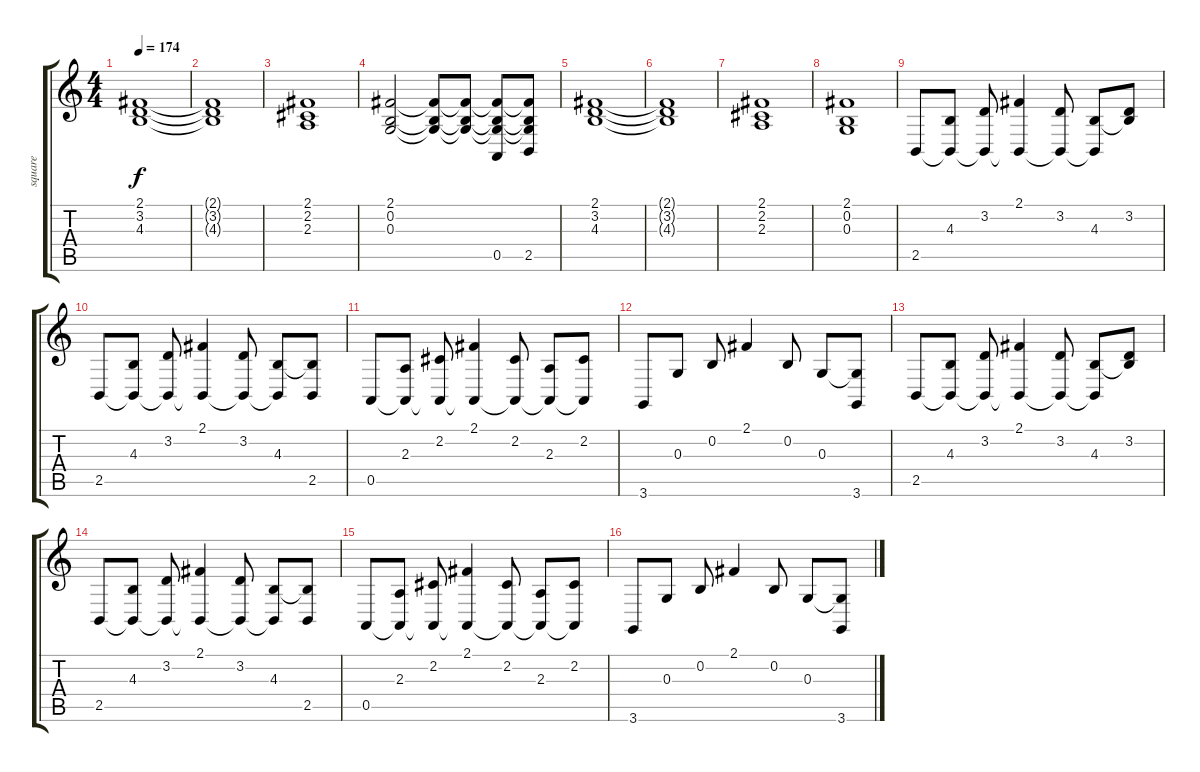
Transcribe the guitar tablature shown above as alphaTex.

\track ("square" "square") {instrument lead1square}
\staff {score tabs}
\tuning (E4 B3 G3 D3 A2 E2) {hide}
\ts (4 4)
\tempo 174
\clef g2
\ks c
(2.1 3.2 4.3).1{dy f} |
(2.1{t} 3.2{t} 4.3{t}).1 |
(2.1 2.2 2.3).1 |
(2.1 0.2 0.3).2 (2.1{t} 0.2{t} 0.3{t}).8 (2.1{t} 0.2{t} 0.3{t}).8 (2.1{t} 0.2{t} 0.3{t} 0.5).8 (2.1{t} 0.2{t} 0.3{t} 2.5).8 |
(2.1 3.2 4.3).1 |
(2.1{t} 3.2{t} 4.3{t}).1 |
(2.1 2.2 2.3).1 |
(2.1 0.2 0.3).1 |
2.5.8 (4.3 2.5{t}).8 (3.2 2.5{t}).8 (2.1 2.5{t}).4 (3.2 2.5{t}).8 (4.3 2.5{t}).8 (3.2 4.3{t}).8 |
2.5.8 (4.3 2.5{t}).8 (3.2 2.5{t}).8 (2.1 2.5{t}).4 (3.2 2.5{t}).8 (4.3 2.5{t}).8 (4.3{t} 2.5).8 |
0.5.8 (2.3 0.5{t}).8 (2.2 0.5{t}).8 (2.1 0.5{t}).4 (2.2 0.5{t}).8 (2.3 0.5{t}).8 (2.2 0.5{t}).8 |
3.6.8 0.3.8 0.2.8 2.1.4 0.2.8 0.3.8 (0.3{t} 3.6).8 |
2.5.8 (4.3 2.5{t}).8 (3.2 2.5{t}).8 (2.1 2.5{t}).4 (3.2 2.5{t}).8 (4.3 2.5{t}).8 (3.2 4.3{t}).8 |
2.5.8 (4.3 2.5{t}).8 (3.2 2.5{t}).8 (2.1 2.5{t}).4 (3.2 2.5{t}).8 (4.3 2.5{t}).8 (4.3{t} 2.5).8 |
0.5.8 (2.3 0.5{t}).8 (2.2 0.5{t}).8 (2.1 0.5{t}).4 (2.2 0.5{t}).8 (2.3 0.5{t}).8 (2.2 0.5{t}).8 |
3.6.8 0.3.8 0.2.8 2.1.4 0.2.8 0.3.8 (0.3{t} 3.6).8
